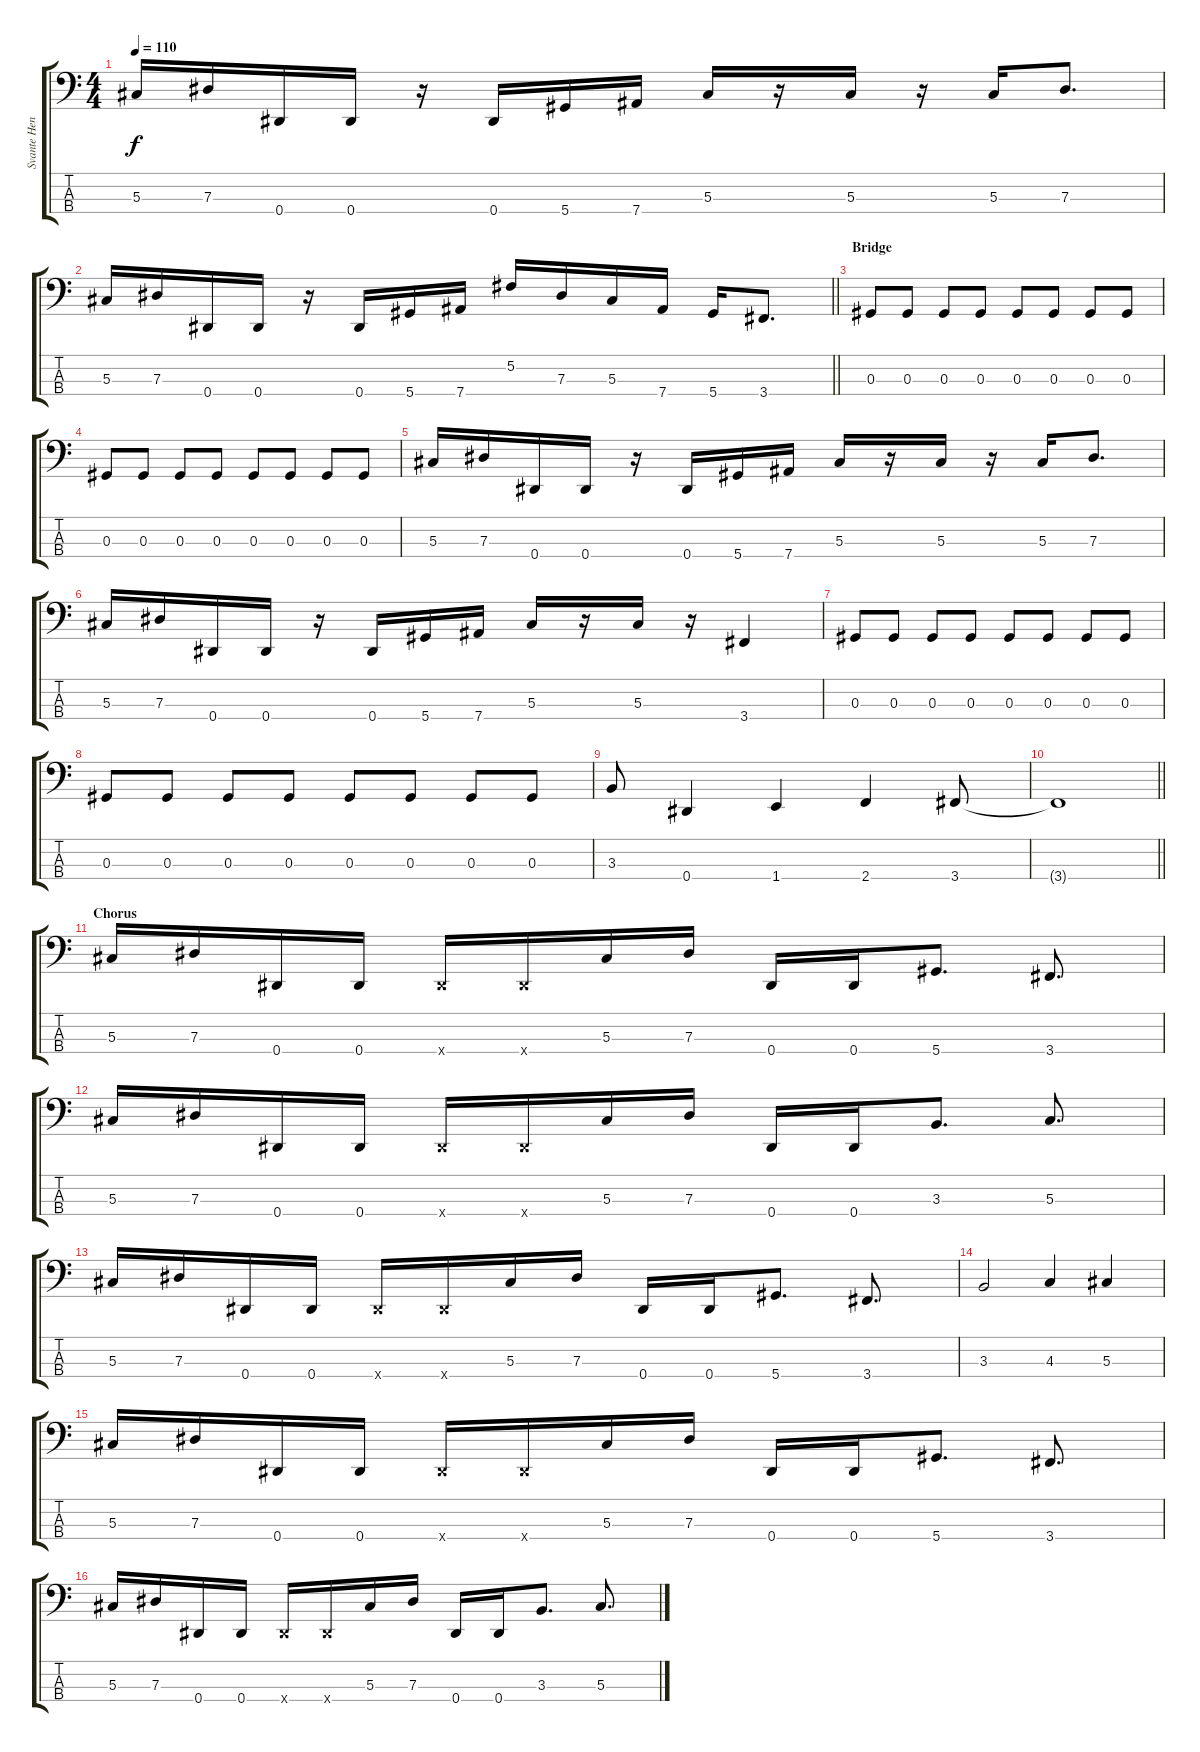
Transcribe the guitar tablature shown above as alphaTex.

\track ("Svante Henrysson" "Svante Hen") {instrument electricbassfinger}
\staff {score tabs}
\tuning (Gb2 Db2 Ab1 Eb1) {hide}
\ts (4 4)
\tempo 110
\clef f4
\ks c
5.3.16{dy f} 7.3.16 0.4.16 0.4.16 r.16 0.4.16 5.4.16 7.4.16 5.3.16 r.16 5.3.16 r.16 5.3.16 7.3.8{d} |
\barLineRight lightlight
5.3.16 7.3.16 0.4.16 0.4.16 r.16 0.4.16 5.4.16 7.4.16 5.2.16 7.3.16 5.3.16 7.4.16 5.4.16 3.4.8{d} |
\section ("" "Bridge")
0.3.8 0.3.8 0.3.8 0.3.8 0.3.8 0.3.8 0.3.8 0.3.8 |
0.3.8 0.3.8 0.3.8 0.3.8 0.3.8 0.3.8 0.3.8 0.3.8 |
5.3.16 7.3.16 0.4.16 0.4.16 r.16 0.4.16 5.4.16 7.4.16 5.3.16 r.16 5.3.16 r.16 5.3.16 7.3.8{d} |
5.3.16 7.3.16 0.4.16 0.4.16 r.16 0.4.16 5.4.16 7.4.16 5.3.16 r.16 5.3.16 r.16 3.4.4 |
0.3.8 0.3.8 0.3.8 0.3.8 0.3.8 0.3.8 0.3.8 0.3.8 |
0.3.8 0.3.8 0.3.8 0.3.8 0.3.8 0.3.8 0.3.8 0.3.8 |
3.3.8 0.4.4 1.4.4 2.4.4 3.4.8 |
\barLineRight lightlight
3.4{t}.1 |
\section ("" "Chorus")
5.3.16 7.3.16 0.4.16 0.4.16 0.4{x}.16 0.4{x}.16 5.3.16 7.3.16 0.4.16 0.4.16 5.4.8{d} 3.4.8{d} |
5.3.16 7.3.16 0.4.16 0.4.16 0.4{x}.16 0.4{x}.16 5.3.16 7.3.16 0.4.16 0.4.16 3.3.8{d} 5.3.8{d} |
5.3.16 7.3.16 0.4.16 0.4.16 0.4{x}.16 0.4{x}.16 5.3.16 7.3.16 0.4.16 0.4.16 5.4.8{d} 3.4.8{d} |
3.3.2 4.3.4 5.3.4 |
5.3.16 7.3.16 0.4.16 0.4.16 0.4{x}.16 0.4{x}.16 5.3.16 7.3.16 0.4.16 0.4.16 5.4.8{d} 3.4.8{d} |
5.3.16 7.3.16 0.4.16 0.4.16 0.4{x}.16 0.4{x}.16 5.3.16 7.3.16 0.4.16 0.4.16 3.3.8{d} 5.3.8{d}
